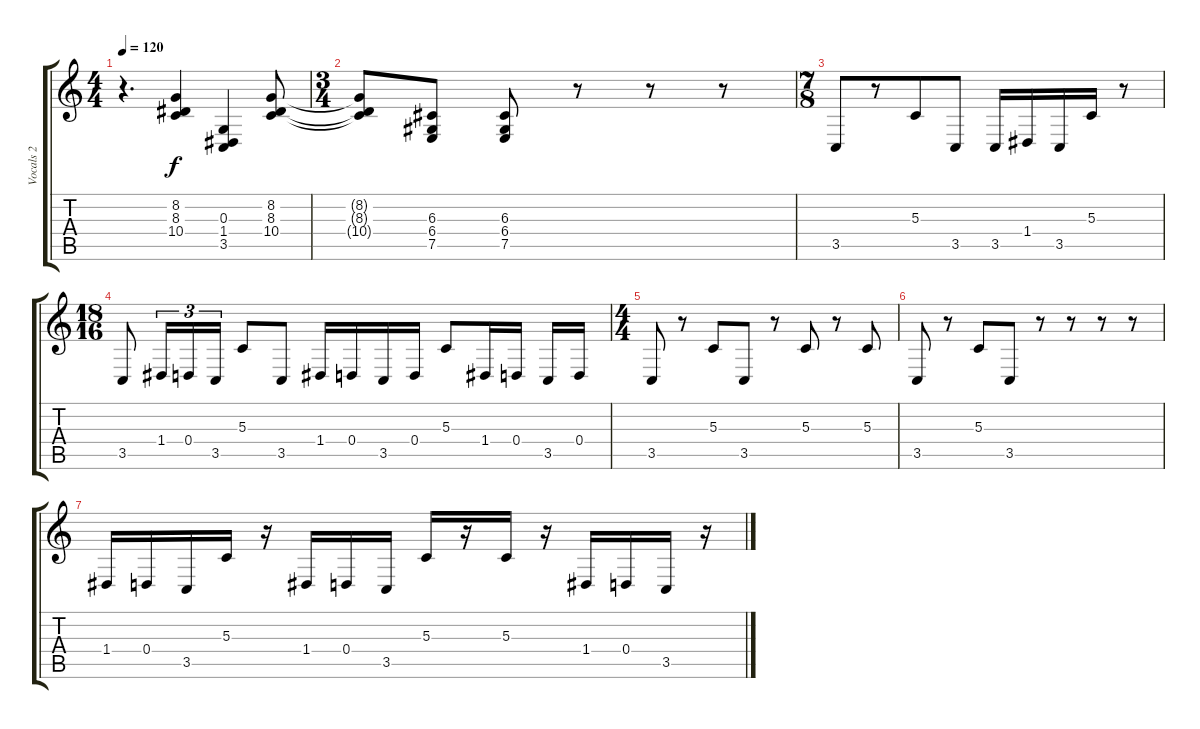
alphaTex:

\track ("Vocals 2" "Vocals 2") {instrument acousticgrandpiano}
\staff {score tabs}
\tuning (E4 B3 G3 D3 A2 E2) {hide}
\ts (4 4)
\tempo 120
\clef g2
\ks c
r.4{d dy f} (8.2 8.3 10.4).4 (0.3 1.4 3.5).4 (8.2 8.3 10.4).8 |
\ts (3 4)
(8.2{t} 8.3{t} 10.4{t}).8 (6.3 6.4 7.5).8 (6.3 6.4 7.5).8 r.8 r.8 r.8 |
\ts (7 8)
3.5.8 r.8 5.3.8 3.5.8 3.5.16 1.4.16 3.5.16 5.3.16 r.8 |
\ts (18 16)
3.5.8 1.4.16{tu (3 2)} 0.4.16{tu (3 2)} 3.5.16{tu (3 2)} 5.3.8 3.5.8 1.4.16 0.4.16 3.5.16 0.4.16 5.3.8 1.4.16 0.4.16 3.5.16 0.4.16 |
\ts (4 4)
3.5.8 r.8 5.3.8 3.5.8 r.8 5.3.8 r.8 5.3.8 |
3.5.8 r.8 5.3.8 3.5.8 r.8 r.8 r.8 r.8 |
1.4.16 0.4.16 3.5.16 5.3.16 r.16 1.4.16 0.4.16 3.5.16 5.3.16 r.16 5.3.16 r.16 1.4.16 0.4.16 3.5.16 r.16
